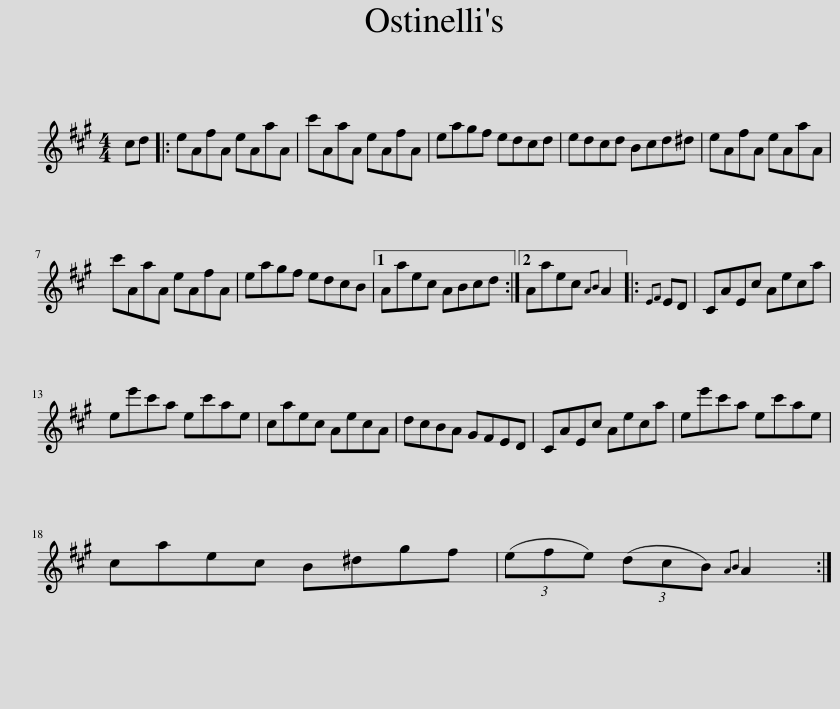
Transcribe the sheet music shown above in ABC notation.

X:1
L:1/8
M:4/4
I:linebreak $
K:A
V:1 treble
V:1
 cd |: eAfA eAaA | c'AaA eAfA | eagf edcd | edcd Bcd^d | %5
 eAfA eAaA |$ c'AaA eAfA | eagf edcB |1 Aaec ABcd :|2 Aaec{AB} A2 |: %10
{EF} ED | CAEc Aeca |$ ee'c'a ec'ae | caec AecA | dcBA GFED | %15
 CAEc Aeca | ee'c'a ec'ae |$ caec B^dgf | (3(efe) (3(dcB){AB} A2 :| %19
